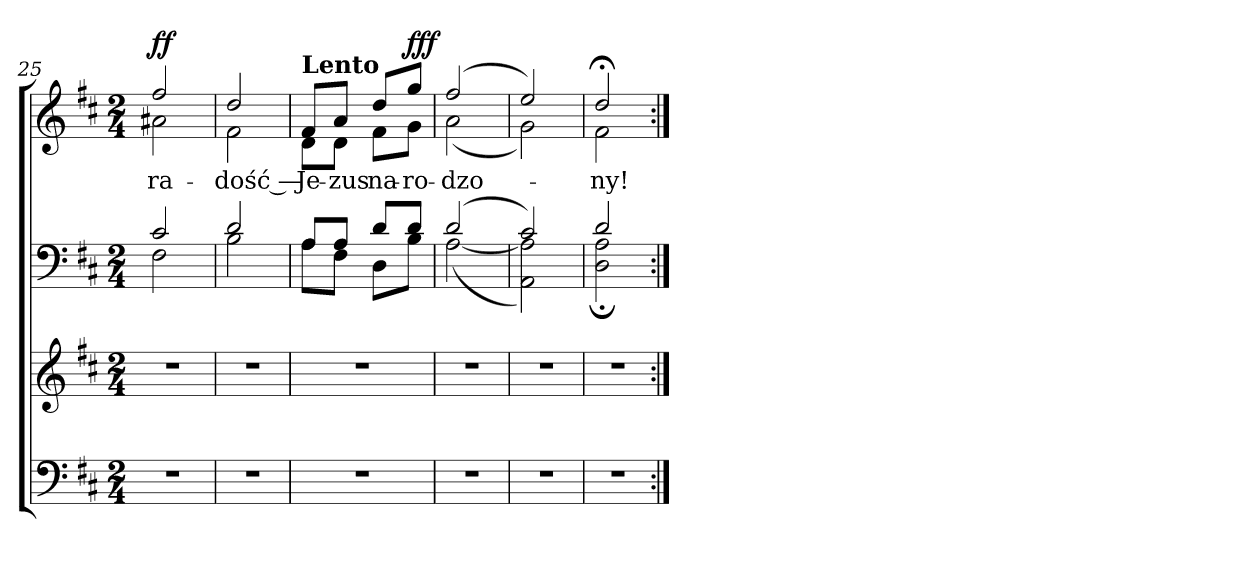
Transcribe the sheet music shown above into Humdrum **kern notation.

**kern	**kern	**kern	**kern	**text	**dynam
*part4	*part3	*part2	*part1	*part1	*part1
*staff4	*staff3	*staff2	*staff1	*staff1	*staff1
*clefF4	*clefG2	*clefF4	*clefG2	*	*
*k[f#c#]	*k[f#c#]	*k[f#c#]	*k[f#c#]	*	*
*D:	*D:	*D:	*D:	*	*
*M2/4	*M2/4	*M2/4	*M2/4	*	*
=25	=25	=25	=25	=25	=25
!LO:N:vis=1	!LO:N:vis=1	!	!	!	!
*	*	*^	*	*	*
!	!	!	!	!	!LO:LY:b:color=#000000	!
*	*	*	*	*^	*	*
2r	2r	2c#i/	2F#i\	2ff#i/	2a#Xi\	ra-	ff
=26	=26	=26	=26	=26	=26	=26	=26
!LO:N:vis=1	!LO:N:vis=1	!	!	!	!	!	!
!	!	!	!	!	!	!LO:LY:b:color=#000000	!
2r	2r	2di/	2Bi\	2ddi/	2f#i\	-dość —	.
=27	=27	=27	=27	=27	=27	=27	=27
!LO:N:vis=1	!LO:N:vis=1	!	!	!	!	!	!
*	*	*	*	*MM60	*	*	*
!	!	!	!	!LO:TX:a:B:t=Lento	!	!	!
!	!	!	!	!	!	!LO:LY:b:color=#000000	!
2r	2r	8Ai/L	8Ai\L	8f#i/L	8di\L	Je-	.
!	!	!	!	!	!	!LO:LY:b:color=#000000	!
.	.	8Ai/J	8F#i\J	8ai/J	8di\J	-zus	.
!	!	!	!	!	!	!LO:LY:b:color=#000000	!
.	.	8di/L	8Di\L	8ddi/L	8f#i\L	na-	.
!	!	!	!	!	!	!LO:LY:b:color=#000000	!
.	.	8di/J	8Bi\J	8ggi/J	8gi\J	-ro-	fff
=28	=28	=28	=28	=28	=28	=28	=28
!LO:N:vis=1	!LO:N:vis=1	!	!	!	!	!	!
!	!	!	!	!	!	!LO:LY:b:color=#000000	!
2r	2r	(2di/	([2Ai\	(2ff#i/	(2ai\	-dzo-	.
=29	=29	=29	=29	=29	=29	=29	=29
!LO:N:vis=1	!LO:N:vis=1	!	!	!	!	!	!
2r	2r	2c#i/)	2AAi\ 2Ai])	2eei/)	2gi\)	.	.
=30	=30	=30	=30	=30	=30	=30	=30
!LO:N:vis=1	!LO:N:vis=1	!	!	!	!	!	!
!	!	!	!	!	!	!LO:LY:b:color=#000000	!
2r	2r	2di/	2Di\; 2Ai;	2dd;i/	2f#i\	-ny!	.
*	*	*v	*v	*	*	*	*
*	*	*	*v	*v	*	*
=:|!	=:|!	=:|!	=:|!	=:|!	=:|!
*-	*-	*-	*-	*-	*-
